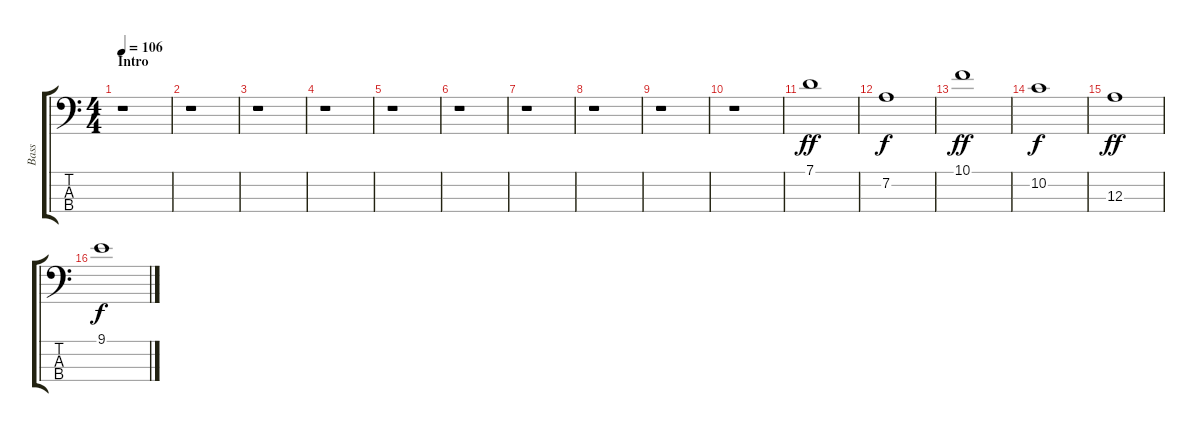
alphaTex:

\track ("Bass" "Bass") {instrument electricbassfinger}
\staff {score tabs}
\tuning (G2 D2 A1 E1) {hide}
\ts (4 4)
\section ("" "Intro")
\tempo 106
\clef f4
\ks c
r.1{dy ff instrument electricbassfinger} |
r.1 |
r.1 |
r.1 |
r.1 |
r.1 |
r.1 |
r.1 |
r.1 |
r.1 |
7.1.1 |
7.2.1{dy f} |
10.1.1{dy ff} |
10.2.1{dy f} |
12.3.1{dy ff} |
9.1.1{dy f}
